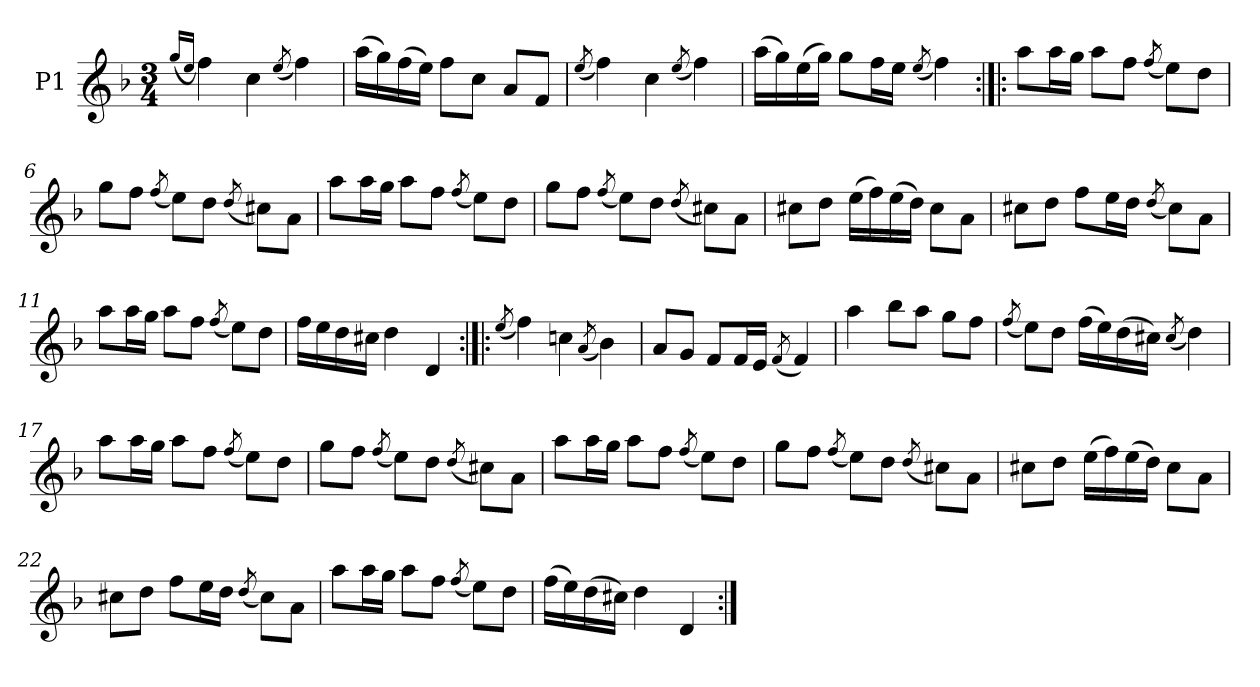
**kern
*part1
*staff1
*I"P1
!!LO:PB:g=z
*clefG2
*k[b-]
*F:
*M3/4
=1
(16qggi/LL
16qeei/JJ
4ffi\)
4cci\
(8qeei/
4ffi\)
=2
(16aai\LL
16ggi\)
(16ffi\
16eei\JJ)
8ffi\L
8cci\J
8ai/L
8fi/J
=3
(8qeei/
4ffi\)
4cci\
(8qeei/
4ffi\)
=4
(16aai\LL
16ggi\)
(16eei\
16ggi\JJ)
8ggi\L
16ffi\L
16eei\JJ
(8qeei/
4ffi\)
!!LO:LB:g=z
=5:|!|:
8aai\L
16aai\L
16ggi\JJ
8aai\L
8ffi\J
(8qffi/
8eei\L)
8ddi\J
=6
8ggi\L
8ffi\J
(8qffi/
8eei\L)
8ddi\J
(8qddi/
8cc#Xi\L)
8ai\J
=7
8aai\L
16aai\L
16ggi\JJ
8aai\L
8ffi\J
(8qffi/
8eei\L)
8ddi\J
=8
8ggi\L
8ffi\J
(8qffi/
8eei\L)
8ddi\J
(8qddi/
8cc#Xi\L)
8ai\J
!!LO:LB:g=z
=9
8cc#Xi\L
8ddi\J
(16eei\LL
16ffi\)
(16eei\
16ddi\JJ)
8cc#i\L
8ai\J
=10
8cc#Xi\L
8ddi\J
8ffi\L
16eei\L
16ddi\JJ
(8qddi/
8cc#i\L)
8ai\J
=11
8aai\L
16aai\L
16ggi\JJ
8aai\L
8ffi\J
(8qffi/
8eei\L)
8ddi\J
=12
16ffi\LL
16eei\
16ddi\
16cc#Xi\JJ
4ddi\
4di/
!!LO:LB:g=z
=13:|!|:
(8qeei/
4ffi\)
4ccni\
(8qai/
4b-i\)
=14
8ai/L
8gi/J
8fi/L
16fi/L
16ei/JJ
(8qfi/
4fi/)
=15
4aai\
8bb-i\L
8aai\J
8ggi\L
8ffi\J
=16
(8qffi/
8eei\L)
8ddi\J
(16ffi\LL
16eei\)
(16ddi\
16cc#Xi\JJ)
(8qcc#i/
4ddi\)
=17
8aai\L
16aai\L
16ggi\JJ
8aai\L
8ffi\J
(8qffi/
8eei\L)
8ddi\J
!!LO:LB:g=z
=18
8ggi\L
8ffi\J
(8qffi/
8eei\L)
8ddi\J
(8qddi/
8cc#Xi\L)
8ai\J
=19
8aai\L
16aai\L
16ggi\JJ
8aai\L
8ffi\J
(8qffi/
8eei\L)
8ddi\J
=20
8ggi\L
8ffi\J
(8qffi/
8eei\L)
8ddi\J
(8qddi/
8cc#Xi\L)
8ai\J
=21
8cc#Xi\L
8ddi\J
(16eei\LL
16ffi\)
(16eei\
16ddi\JJ)
8cc#i\L
8ai\J
!!LO:LB:g=z
=22
8cc#Xi\L
8ddi\J
8ffi\L
16eei\L
16ddi\JJ
(8qddi/
8cc#i\L)
8ai\J
=23
8aai\L
16aai\L
16ggi\JJ
8aai\L
8ffi\J
(8qffi/
8eei\L)
8ddi\J
=24
(16ffi\LL
16eei\)
(16ddi\
16cc#Xi\JJ)
4ddi\
4di/
=:|!
*-
